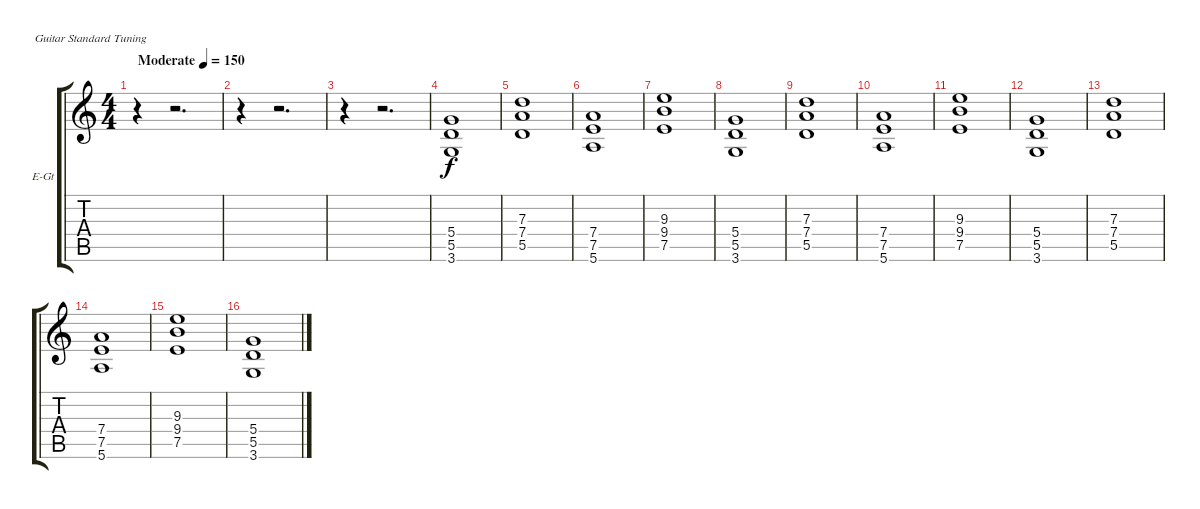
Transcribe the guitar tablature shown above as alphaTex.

\bracketExtendMode groupsimilarinstruments
\firstSystemTrackNameOrientation horizontal
\otherSystemsTrackNameOrientation horizontal
\track ("Äîðîæêà 5" "E-Gt") {instrument overdrivenguitar}
\staff {score tabs}
\tuning (E4 B3 G3 D3 A2 E2)
\ts (4 4)
\beaming (8 2 2 2 2)
\tempo (150 "Moderate")
\clef g2
\ks c
r.4{dy f instrument overdrivenguitar} r.2{d} |
r.4 r.2{d} |
r.4 r.2{d} |
(5.4 5.5 3.6).1 |
(7.3 7.4 5.5).1 |
(7.4 7.5 5.6).1 |
(9.3 9.4 7.5).1 |
(5.4 5.5 3.6).1 |
(7.3 7.4 5.5).1 |
(7.4 7.5 5.6).1 |
(9.3 9.4 7.5).1 |
(5.4 5.5 3.6).1 |
(7.3 7.4 5.5).1 |
(7.4 7.5 5.6).1 |
(9.3 9.4 7.5).1 |
(5.4 5.5 3.6).1
